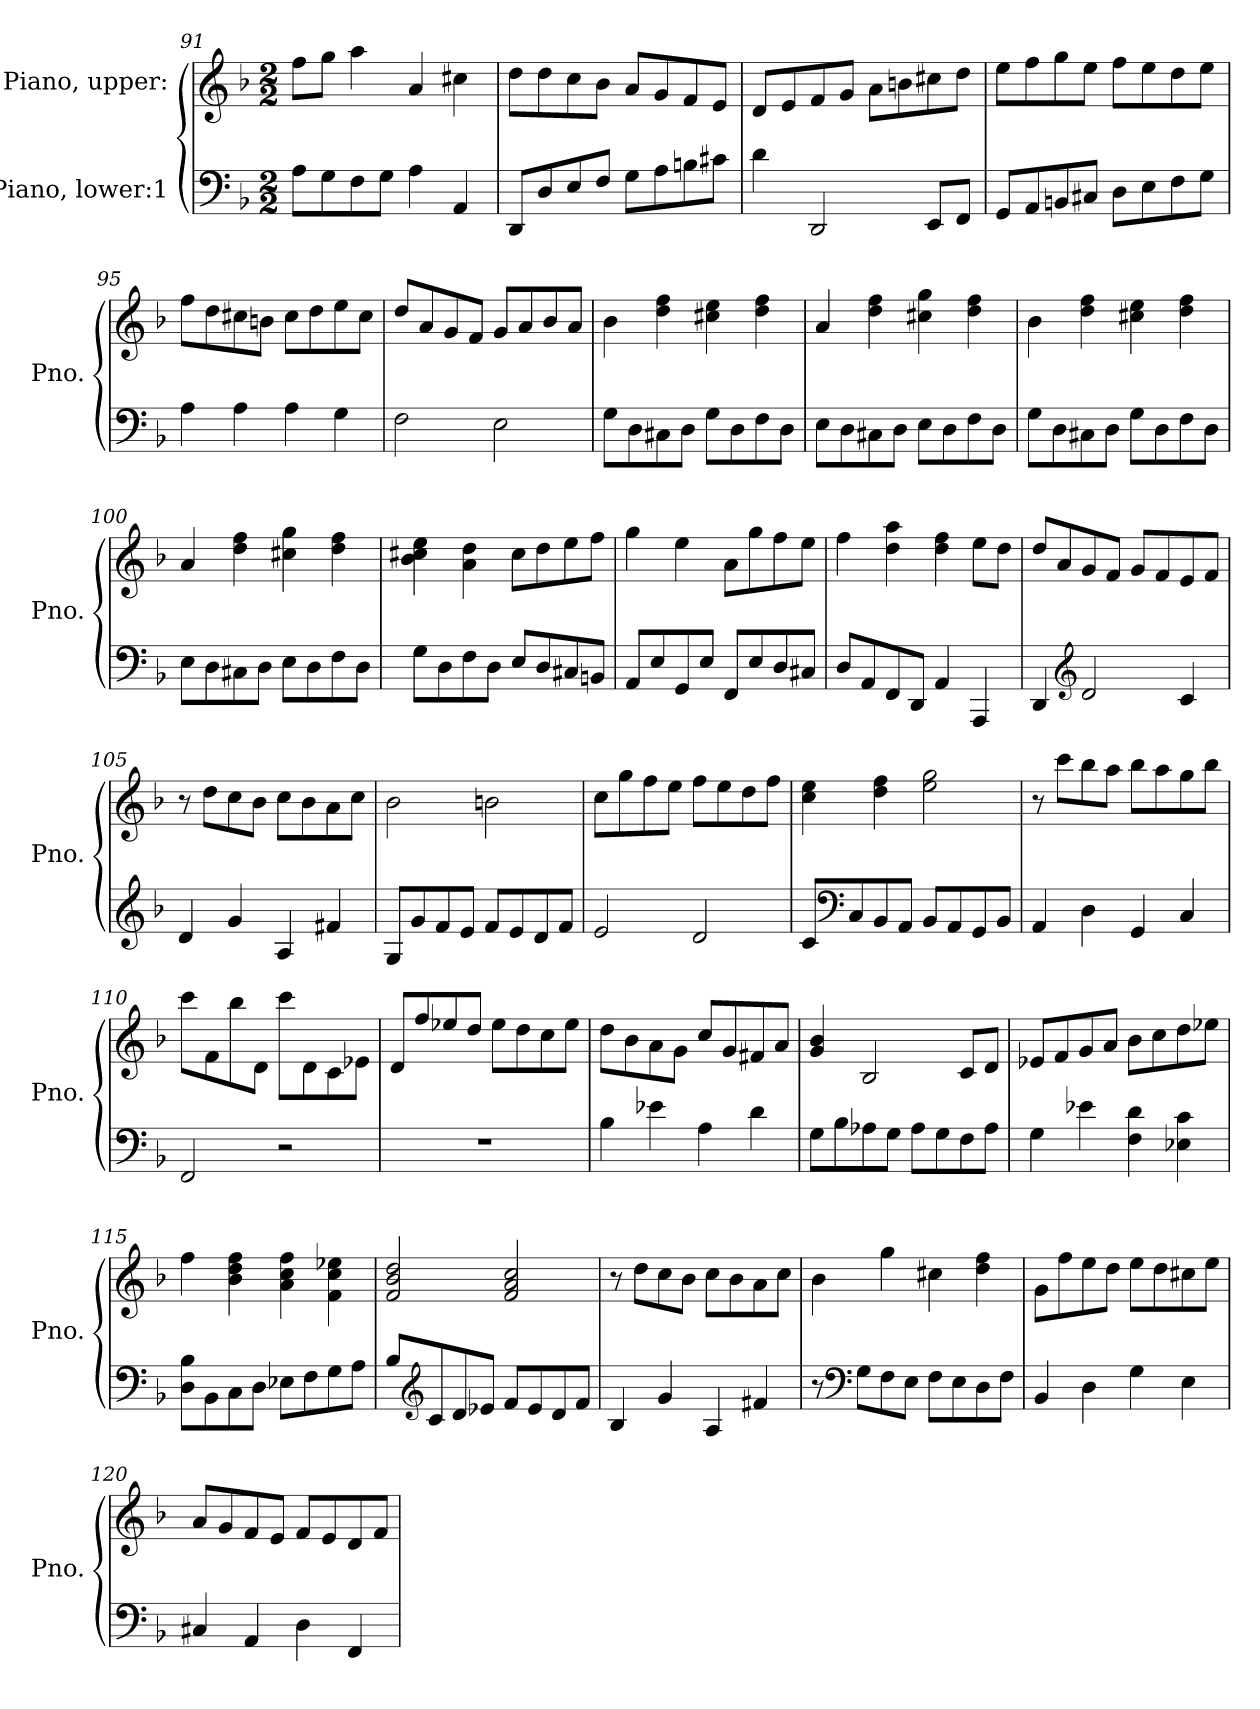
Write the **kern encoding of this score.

**kern	**kern
*part2	*part1
*staff2	*staff1
*I"Piano, lower:1	*I"Piano, upper:
*I'Pno.	*I'Pno.
*clefF4	*clefG2
*k[b-]	*k[b-]
*M2/2	*M2/2
=91	=91
8A\L	8ff\L
8G\	8gg\J
8F\	4aa\
8G\J	.
4A\	4a/
4AA/	4cc#X\
=92	=92
8DD/L	8dd\L
8D/	8dd\
8E/	8cc\
8F/J	8b-\J
8G\L	8a/L
8A\	8g/
8Bn\	8f/
8c#X\J	8e/J
=93	=93
4d\	8d/L
.	8e/
2DD/	8f/
.	8g/J
.	8a\L
.	8bn\
8EE/L	8cc#X\
8FF/J	8dd\J
!!LO:LB:g=z
=94	=94
8GG/L	8ee\L
8AA/	8ff\
8BBn/	8gg\
8C#X/J	8ee\J
8D\L	8ff\L
8E\	8ee\
8F\	8dd\
8G\J	8ee\J
=95	=95
4A\	8ff\L
.	8dd\
4A\	8cc#X\
.	8bn\J
4A\	8cc#\L
.	8dd\
4G\	8ee\
.	8cc#\J
=96	=96
2F\	8dd/L
.	8a/
.	8g/
.	8f/J
2E\	8g/L
.	8a/
.	8b-/
.	8a/J
=97	=97
8G\L	4b-\
8D\	.
8C#X\	4dd\ 4ff\
8D\J	.
8G\L	4cc#X\ 4ee\
8D\	.
8F\	4dd\ 4ff\
8D\J	.
!!LO:LB:g=z
=98	=98
8E\L	4a/
8D\	.
8C#X\	4dd\ 4ff\
8D\J	.
8E\L	4cc#X\ 4gg\
8D\	.
8F\	4dd\ 4ff\
8D\J	.
=99	=99
8G\L	4b-\
8D\	.
8C#X\	4dd\ 4ff\
8D\J	.
8G\L	4cc#X\ 4ee\
8D\	.
8F\	4dd\ 4ff\
8D\J	.
=100	=100
8E\L	4a/
8D\	.
8C#X\	4dd\ 4ff\
8D\J	.
8E\L	4cc#X\ 4gg\
8D\	.
8F\	4dd\ 4ff\
8D\J	.
=101	=101
8G\L	4b-\ 4cc#X\ 4ee\
8D\	.
8F\	4a\ 4dd\
8D\J	.
8E/L	8cc#\L
8D/	8dd\
8C#X/	8ee\
8BBn/J	8ff\J
!!LO:LB:g=z
=102	=102
8AA/L	4gg\
8E/	.
8GG/	4ee\
8E/J	.
8FF/L	8a\L
8E/	8gg\
8D/	8ff\
8C#X/J	8ee\J
=103	=103
8D/L	4ff\
8AA/	.
8FF/	4dd\ 4aa\
8DD/J	.
4AA/	4dd\ 4ff\
4AAA/	8ee\L
.	8dd\J
=104	=104
4DD/	8dd/L
.	8a/
*clefG2	*
2d/	8g/
.	8f/J
.	8g/L
.	8f/
4c/	8e/
.	8f/J
=105	=105
4d/	8r
.	8dd\L
4g/	8cc\
.	8b-\J
4A/	8cc\L
.	8b-\
4f#X/	8a\
.	8cc\J
=106	=106
8G/L	2b-\
8g/	.
8f/	.
8e/J	.
8f/L	2bn\
8e/	.
8d/	.
8f/J	.
!!LO:PB:g=z
=107	=107
2e/	8cc\L
.	8gg\
.	8ff\
.	8ee\J
2d/	8ff\L
.	8ee\
.	8dd\
.	8ff\J
=108	=108
8c/L	4cc\ 4ee\
*clefF4	*
8C/	.
8BB-/	4dd\ 4ff\
8AA/J	.
8BB-/L	2ee\ 2gg\
8AA/	.
8GG/	.
8BB-/J	.
=109	=109
4AA/	8r
.	8ccc\L
4D\	8bb-\
.	8aa\J
4GG/	8bb-\L
.	8aa\
4C/	8gg\
.	8bb-\J
=110	=110
2FF/	8ccc\L
.	8f\
.	8bb-\
.	8d\J
2r	8ccc\L
.	8d\
.	8c\
.	8e-X\J
!!LO:LB:g=z
=111	=111
1r	8d/L
.	8ff/
.	8ee-X/
.	8dd/J
.	8ee-\L
.	8dd\
.	8cc\
.	8ee-\J
=112	=112
4B-\	8dd\L
.	8b-\
4e-X\	8a\
.	8g\J
4A\	8cc/L
.	8g/
4d\	8f#X/
.	8a/J
=113	=113
8G\L	4g/ 4b-/
8B-\	.
8A-X\	2B-/
8G\J	.
8A-\L	.
8G\	.
8F\	8c/L
8A-\J	8d/J
=114	=114
4G\	8e-X/L
.	8f/
4e-X\	8g/
.	8a/J
4F\ 4d\	8b-\L
.	8cc\
4E-X\ 4c\	8dd\
.	8ee-X\J
!!LO:LB:g=z
=115	=115
8D\ 8B-\L	4ff\
8BB-\	.
8C\	4b-\ 4dd\ 4ff\
8D\J	.
8E-X\L	4a\ 4cc\ 4ff\
8F\	.
8G\	4f\ 4cc\ 4ee-X\
8A\J	.
=116	=116
8B-/L	2f/ 2b-/ 2dd/
*clefG2	*
8c/	.
8d/	.
8e-X/J	.
8f/L	2f/ 2a/ 2cc/
8e-/	.
8d/	.
8f/J	.
=117	=117
4B-/	8r
.	8dd\L
4g/	8cc\
.	8b-\J
4A/	8cc\L
.	8b-\
4f#X/	8a\
.	8cc\J
=118	=118
8r	4b-\
*clefF4	*
8G\L	.
8F\	4gg\
8E\J	.
8F\L	4cc#X\
8E\	.
8D\	4dd\ 4ff\
8F\J	.
!!LO:LB:g=z
=119	=119
4BB-/	8g\L
.	8ff\
4D\	8ee\
.	8dd\J
4G\	8ee\L
.	8dd\
4E\	8cc#X\
.	8ee\J
=120	=120
4C#X/	8a/L
.	8g/
4AA/	8f/
.	8e/J
4D\	8f/L
.	8e/
4FF/	8d/
.	8f/J
=	=
*-	*-
